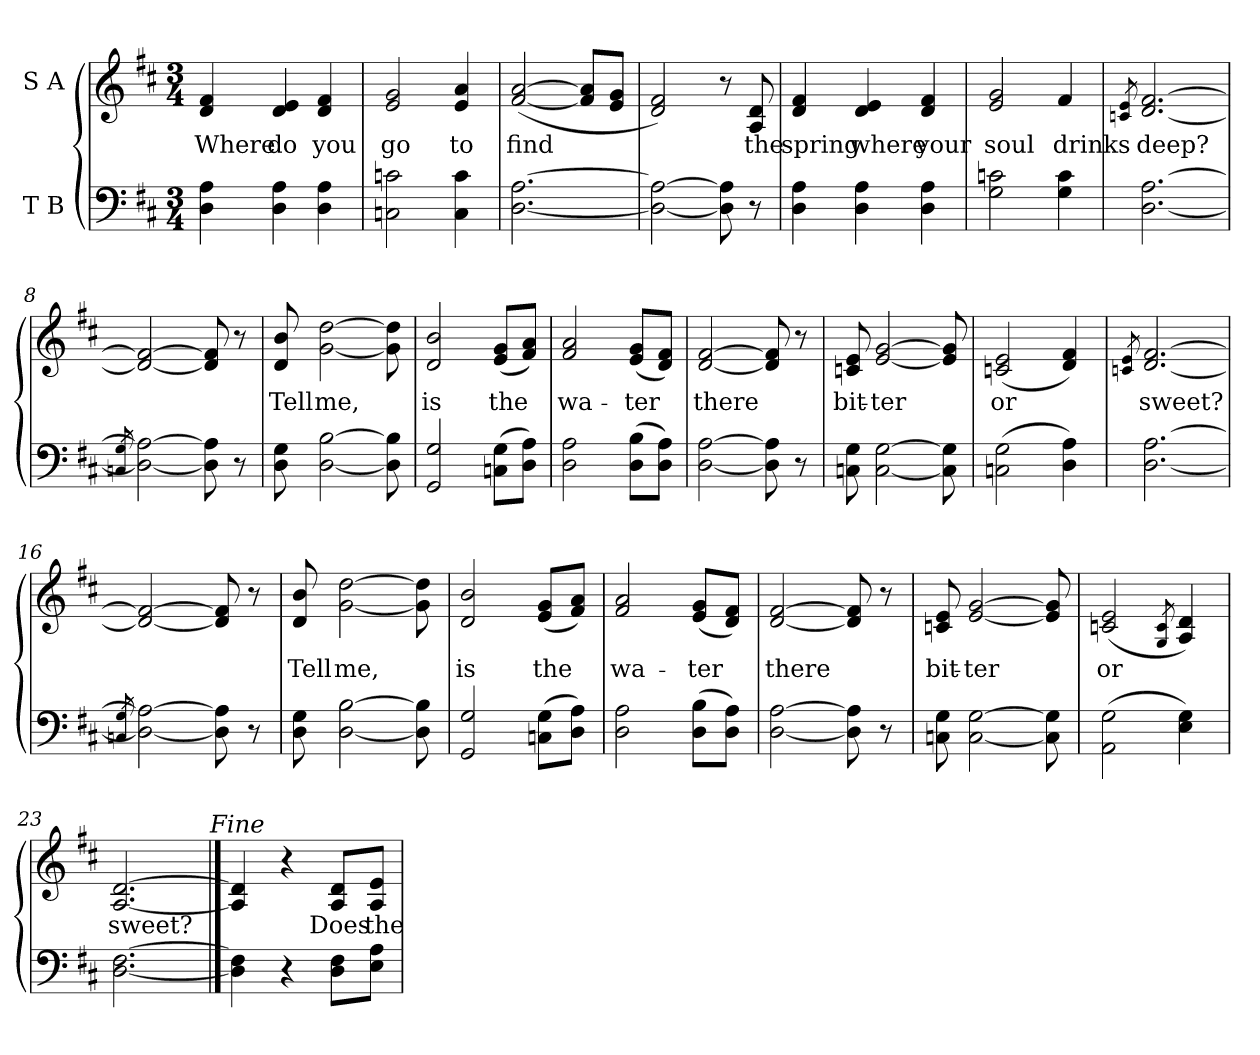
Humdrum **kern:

**kern	**kern	**text
*part2	*part1	*part1
*staff2	*staff1	*staff1
*I"T B	*I"S A	*
*clefF4	*clefG2	*
*k[f#c#]	*k[f#c#]	*
*M3/4	*M3/4	*
*MM100	*MM100	*
=1	=1	=1
!	!	!LO:LY:b
4D\ 4A\	4d/ 4f#/	Where
!	!	!LO:LY:b
4D\ 4A\	4d/ 4e/	do
!	!	!LO:LY:b
4D\ 4A\	4d/ 4f#/	you
=2	=2	=2
!	!	!LO:LY:b
2Cn\ 2cn\	2e/ 2g/	go
!	!	!LO:LY:b
4C\ 4c\	4e/ 4a/	to
=3	=3	=3
!	!	!LO:LY:b
[2.D\ [2.A\	([2f#/ [2a/	find
.	8f#/] 8a/]L	.
.	8e/ 8g/J	.
=4	=4	=4
2D\_ 2A\_	2d/ 2f#/)	.
8D\] 8A\]	8r	.
!	!	!LO:LY:b
8r	8A/ 8d/	the
=5	=5	=5
!	!	!LO:LY:b
4D\ 4A\	4d/ 4f#/	spring
!	!	!LO:LY:b
4D\ 4A\	4d/ 4e/	where
!	!	!LO:LY:b
4D\ 4A\	4d/ 4f#/	your
!!LO:LB:g=z
=6	=6	=6
!	!	!LO:LY:b
2G\ 2cn\	2e/ 2g/	soul
!	!	!LO:LY:b
4G\ 4c\	4f#/	drinks
=7	=7	=7
.	8qcn/ 8qe/	.
!	!	!LO:LY:b
[2.D\ [2.A\	[2.d/ [2.f#/	deep?
=8	=8	=8
8qCn/ 8qG/	.	.
2D\_ 2A\_	2d/_ 2f#/_	.
8D\] 8A\]	8d/] 8f#/]	.
8r	8r	.
=9	=9	=9
!	!	!LO:LY:b
8D\ 8G\	8d/ 8b/	Tell
!	!	!LO:LY:b
[2D\ [2B\	[2g\ [2dd\	me,
8D\] 8B\]	8g\] 8dd\]	.
=10	=10	=10
!	!	!LO:LY:b
2GG/ 2G/	2d/ 2b/	is
!	!	!LO:LY:b
(>8Cn\ 8G\L	(<8e/ 8g/L	the
8D\ 8A\J)	8f#/ 8a/J)	.
=11	=11	=11
!	!	!LO:LY:b
2D\ 2A\	2f#/ 2a/	wa-
!	!	!LO:LY:b
(>8D\ 8B\L	(<8e/ 8g/L	-ter
8D\ 8A\J)	8d/ 8f#/J)	.
!!LO:LB:g=z
=12	=12	=12
!	!	!LO:LY:b
[2D\ [2A\	[2d/ [2f#/	there
8D\] 8A\]	8d/] 8f#/]	.
8r	8r	.
=13	=13	=13
!	!	!LO:LY:b
8Cn\ 8G\	8cn/ 8e/	bit-
!	!	!LO:LY:b
[2C\ [2G\	[2e/ [2g/	-ter
8C\] 8G\]	8e/] 8g/]	.
=14	=14	=14
!	!	!LO:LY:b
(2Cn\ 2G\	(2cn/ 2e/	or
4D\ 4A\)	4d/ 4f#/)	.
=15	=15	=15
.	8qcn/ 8qe/	.
!	!	!LO:LY:b
[2.D\ [2.A\	[2.d/ [2.f#/	sweet?
=16	=16	=16
8qCn/ 8qG/	.	.
2D\_ 2A\_	2d/_ 2f#/_	.
8D\] 8A\]	8d/] 8f#/]	.
8r	8r	.
=17	=17	=17
!	!	!LO:LY:b
8D\ 8G\	8d/ 8b/	Tell
!	!	!LO:LY:b
[2D\ [2B\	[2g\ [2dd\	me,
8D\] 8B\]	8g\] 8dd\]	.
=18	=18	=18
!	!	!LO:LY:b
2GG/ 2G/	2d/ 2b/	is
!	!	!LO:LY:b
(>8Cn\ 8G\L	(<8e/ 8g/L	the
8D\ 8A\J)	8f#/ 8a/J)	.
!!LO:LB:g=z
=19	=19	=19
!	!	!LO:LY:b
2D\ 2A\	2f#/ 2a/	wa-
!	!	!LO:LY:b
(>8D\ 8B\L	(<8e/ 8g/L	-ter
8D\ 8A\J)	8d/ 8f#/J)	.
=20	=20	=20
!	!	!LO:LY:b
[2D\ [2A\	[2d/ [2f#/	there
8D\] 8A\]	8d/] 8f#/]	.
8r	8r	.
=21	=21	=21
!	!	!LO:LY:b
8Cn\ 8G\	8cn/ 8e/	bit-
!	!	!LO:LY:b
[2C\ [2G\	[2e/ [2g/	-ter
8C\] 8G\]	8e/] 8g/]	.
=22	=22	=22
!	!	!LO:LY:b
(>2AA\ 2G\	(<2cn/ 2e/	or
.	8qG/ 8qc/	.
4E\ 4G\)	4A/ 4d/)	.
=23	=23	=23
!	!	!LO:LY:b
[2.D\ [2.F#\	[2.A/ [2.d/	sweet?
!	!LO:TX:a:t=<i>Fine</i>	!
!!LO:PB:g=z
==24	==24	==24
4D\] 4F#\]	4A/] 4d/]	.
4r	4r	.
!	!	!LO:LY:b
8D\ 8F#\L	8A/ 8d/L	Does
!	!	!LO:LY:b
8E\ 8A\J	8A/ 8e/J	the
=	=	=
*-	*-	*-
